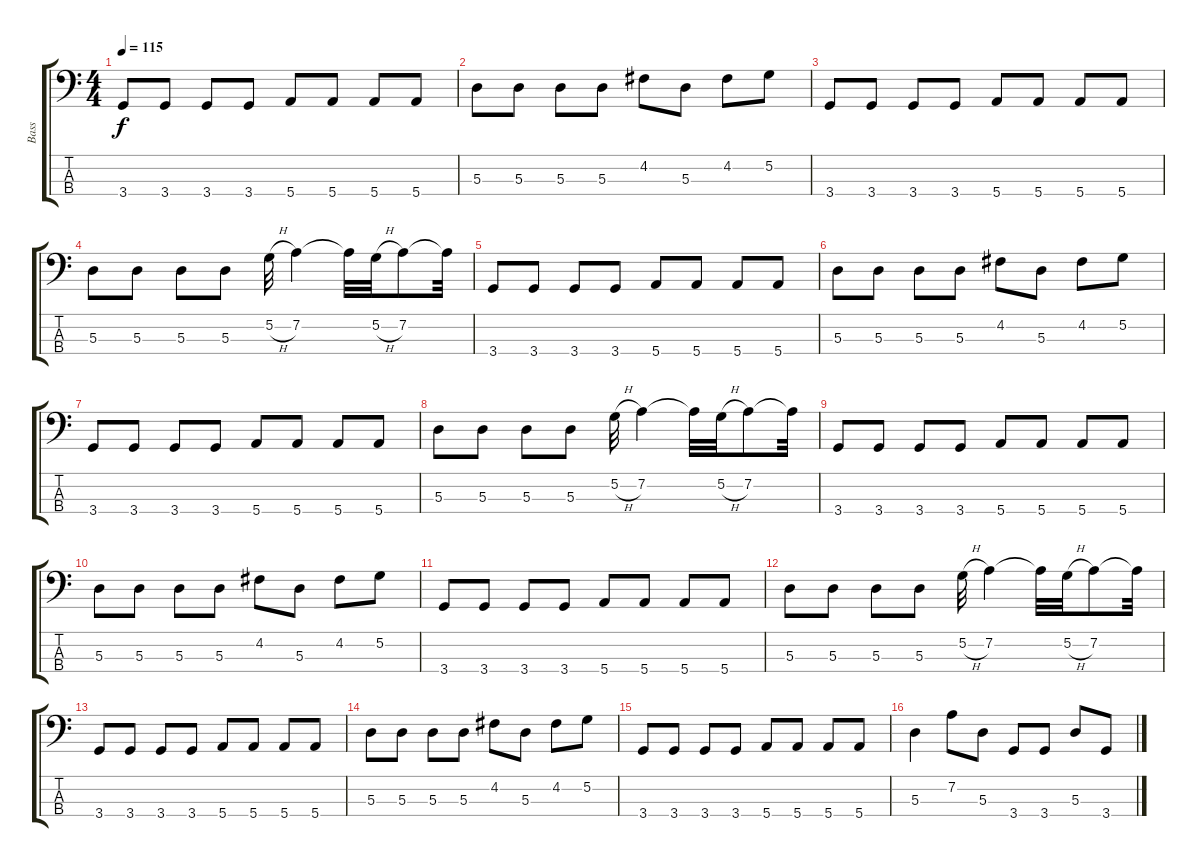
\track ("Bass" "Bass") {instrument electricbassfinger}
\staff {score tabs}
\tuning (G2 D2 A1 E1) {hide}
\ts (4 4)
\tempo 115
\clef f4
\ks c
3.4.8{dy f} 3.4.8 3.4.8 3.4.8 5.4.8 5.4.8 5.4.8 5.4.8 |
5.3.8 5.3.8 5.3.8 5.3.8 4.2.8 5.3.8 4.2.8 5.2.8 |
3.4.8 3.4.8 3.4.8 3.4.8 5.4.8 5.4.8 5.4.8 5.4.8 |
5.3.8 5.3.8 5.3.8 5.3.8 5.2{h}.32 7.2.4 7.2{t}.32 5.2{h}.32 7.2.8 7.2{t}.32 |
3.4.8 3.4.8 3.4.8 3.4.8 5.4.8 5.4.8 5.4.8 5.4.8 |
5.3.8 5.3.8 5.3.8 5.3.8 4.2.8 5.3.8 4.2.8 5.2.8 |
3.4.8 3.4.8 3.4.8 3.4.8 5.4.8 5.4.8 5.4.8 5.4.8 |
5.3.8 5.3.8 5.3.8 5.3.8 5.2{h}.32 7.2.4 7.2{t}.32 5.2{h}.32 7.2.8 7.2{t}.32 |
3.4.8 3.4.8 3.4.8 3.4.8 5.4.8 5.4.8 5.4.8 5.4.8 |
5.3.8 5.3.8 5.3.8 5.3.8 4.2.8 5.3.8 4.2.8 5.2.8 |
3.4.8 3.4.8 3.4.8 3.4.8 5.4.8 5.4.8 5.4.8 5.4.8 |
5.3.8 5.3.8 5.3.8 5.3.8 5.2{h}.32 7.2.4 7.2{t}.32 5.2{h}.32 7.2.8 7.2{t}.32 |
3.4.8 3.4.8 3.4.8 3.4.8 5.4.8 5.4.8 5.4.8 5.4.8 |
5.3.8 5.3.8 5.3.8 5.3.8 4.2.8 5.3.8 4.2.8 5.2.8 |
3.4.8 3.4.8 3.4.8 3.4.8 5.4.8 5.4.8 5.4.8 5.4.8 |
5.3.4 7.2.8 5.3.8 3.4.8 3.4.8 5.3.8 3.4.8
